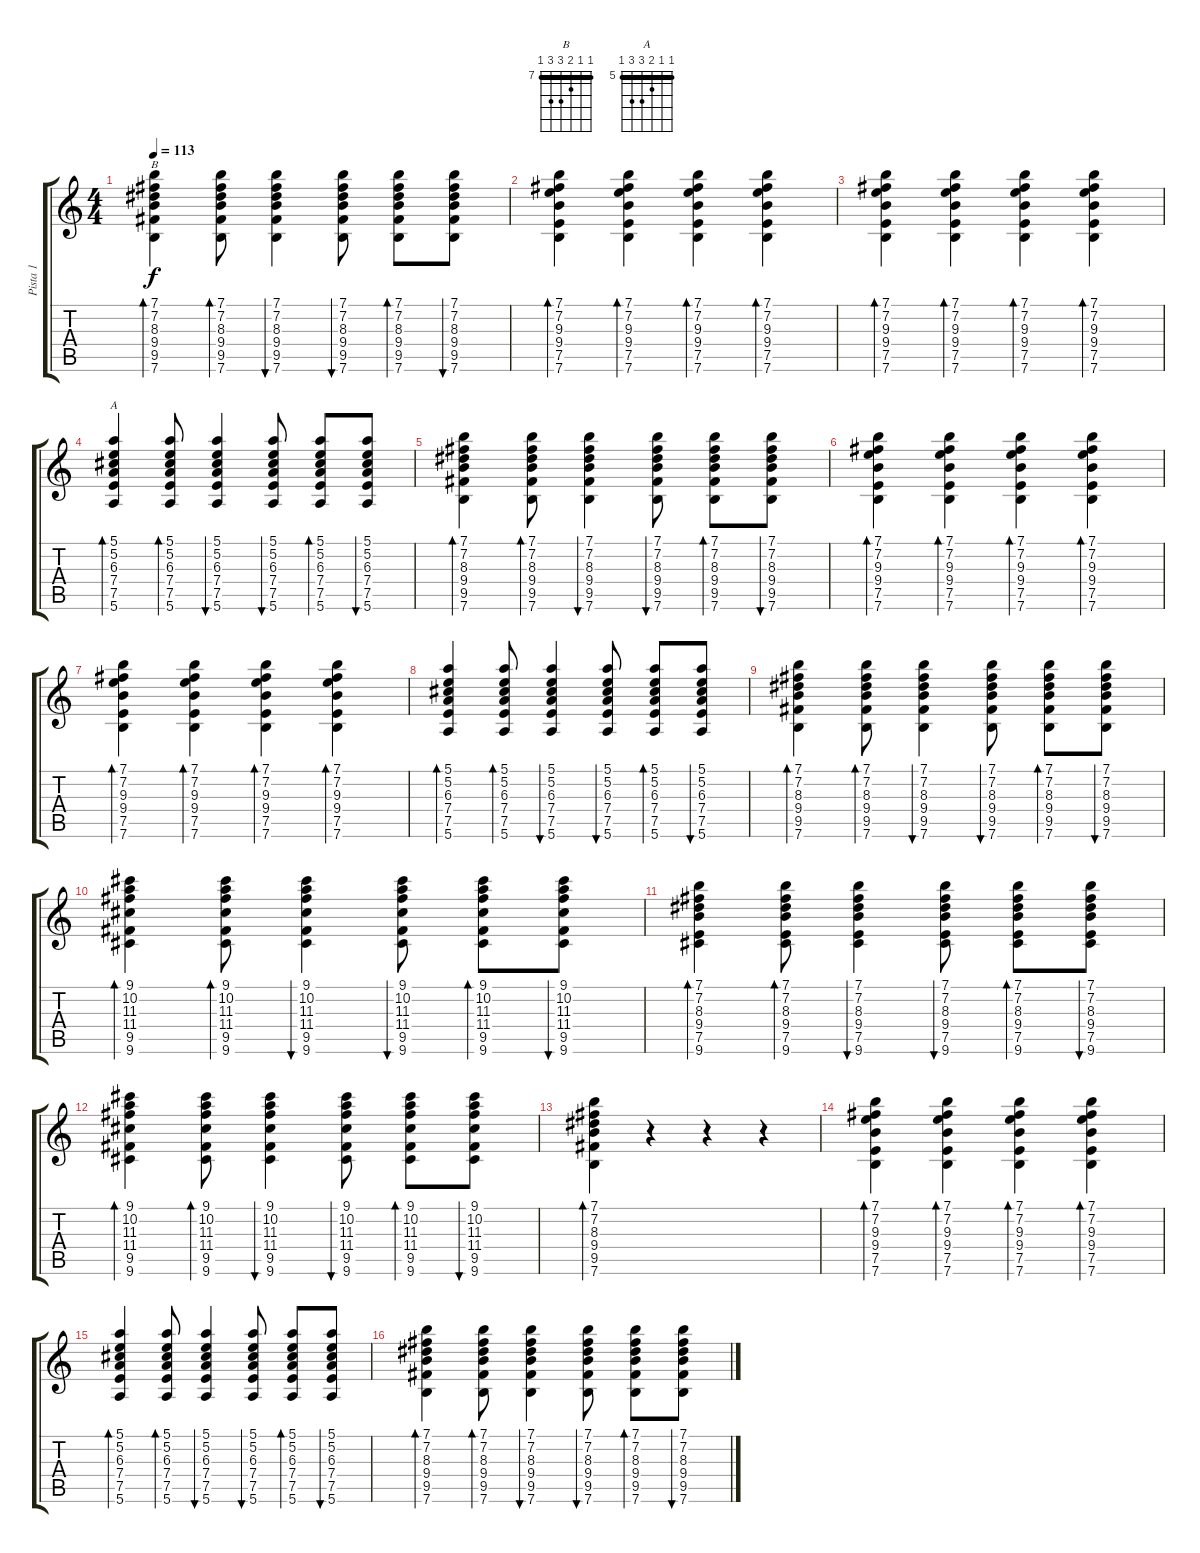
\track ("Pista 1" "Pista 1") {instrument acousticguitarsteel}
\staff {score tabs}
\tuning (E4 B3 G3 D3 A2 E2) {hide}
\chord ("B" 7 7 8 9 9 7) {firstfret 7 barre 7}
\chord ("A" 5 5 6 7 7 5) {firstfret 5 barre 5}
\ts (4 4)
\tempo 113
\clef g2
\ks c
(7.1 7.2 8.3 9.4 9.5 7.6).4{bd 60 ch "B" dy f} (7.1 7.2 8.3 9.4 9.5 7.6).8{bd 30} (7.1 7.2 8.3 9.4 9.5 7.6).4{bu 30} (7.1 7.2 8.3 9.4 9.5 7.6).8{bu 30} (7.1 7.2 8.3 9.4 9.5 7.6).8{bd 30} (7.1 7.2 8.3 9.4 9.5 7.6).8{bu 30} |
(7.1 7.2 9.3 9.4 7.5 7.6).4{bd 60} (7.1 7.2 9.3 9.4 7.5 7.6).4{bd 30} (7.1 7.2 9.3 9.4 7.5 7.6).4{bd 30} (7.1 7.2 9.3 9.4 7.5 7.6).4{bd 30} |
(7.1 7.2 9.3 9.4 7.5 7.6).4{bd 60} (7.1 7.2 9.3 9.4 7.5 7.6).4{bd 30} (7.1 7.2 9.3 9.4 7.5 7.6).4{bd 30} (7.1 7.2 9.3 9.4 7.5 7.6).4{bd 30} |
(5.1 5.2 6.3 7.4 7.5 5.6).4{bd 60 ch "A"} (5.1 5.2 6.3 7.4 7.5 5.6).8{bd 30} (5.1 5.2 6.3 7.4 7.5 5.6).4{bu 30} (5.1 5.2 6.3 7.4 7.5 5.6).8{bu 30} (5.1 5.2 6.3 7.4 7.5 5.6).8{bd 30} (5.1 5.2 6.3 7.4 7.5 5.6).8{bu 30} |
(7.1 7.2 8.3 9.4 9.5 7.6).4{bd 60} (7.1 7.2 8.3 9.4 9.5 7.6).8{bd 30} (7.1 7.2 8.3 9.4 9.5 7.6).4{bu 30} (7.1 7.2 8.3 9.4 9.5 7.6).8{bu 30} (7.1 7.2 8.3 9.4 9.5 7.6).8{bd 30} (7.1 7.2 8.3 9.4 9.5 7.6).8{bu 30} |
(7.1 7.2 9.3 9.4 7.5 7.6).4{bd 60} (7.1 7.2 9.3 9.4 7.5 7.6).4{bd 30} (7.1 7.2 9.3 9.4 7.5 7.6).4{bd 30} (7.1 7.2 9.3 9.4 7.5 7.6).4{bd 30} |
(7.1 7.2 9.3 9.4 7.5 7.6).4{bd 60} (7.1 7.2 9.3 9.4 7.5 7.6).4{bd 30} (7.1 7.2 9.3 9.4 7.5 7.6).4{bd 30} (7.1 7.2 9.3 9.4 7.5 7.6).4{bd 30} |
(5.1 5.2 6.3 7.4 7.5 5.6).4{bd 60} (5.1 5.2 6.3 7.4 7.5 5.6).8{bd 30} (5.1 5.2 6.3 7.4 7.5 5.6).4{bu 30} (5.1 5.2 6.3 7.4 7.5 5.6).8{bu 30} (5.1 5.2 6.3 7.4 7.5 5.6).8{bd 30} (5.1 5.2 6.3 7.4 7.5 5.6).8{bu 30} |
(7.1 7.2 8.3 9.4 9.5 7.6).4{bd 60} (7.1 7.2 8.3 9.4 9.5 7.6).8{bd 30} (7.1 7.2 8.3 9.4 9.5 7.6).4{bu 30} (7.1 7.2 8.3 9.4 9.5 7.6).8{bu 30} (7.1 7.2 8.3 9.4 9.5 7.6).8{bd 30} (7.1 7.2 8.3 9.4 9.5 7.6).8{bu 30} |
(9.1 10.2 11.3 11.4 9.5 9.6).4{bd 60} (9.1 10.2 11.3 11.4 9.5 9.6).8{bd 30} (9.1 10.2 11.3 11.4 9.5 9.6).4{bu 30} (9.1 10.2 11.3 11.4 9.5 9.6).8{bu 30} (9.1 10.2 11.3 11.4 9.5 9.6).8{bd 30} (9.1 10.2 11.3 11.4 9.5 9.6).8{bu 30} |
(7.1 7.2 8.3 9.4 7.5 9.6).4{bd 60} (7.1 7.2 8.3 9.4 7.5 9.6).8{bd 30} (7.1 7.2 8.3 9.4 7.5 9.6).4{bu 30} (7.1 7.2 8.3 9.4 7.5 9.6).8{bu 30} (7.1 7.2 8.3 9.4 7.5 9.6).8{bd 30} (7.1 7.2 8.3 9.4 7.5 9.6).8{bu 30} |
(9.1 10.2 11.3 11.4 9.5 9.6).4{bd 60} (9.1 10.2 11.3 11.4 9.5 9.6).8{bd 30} (9.1 10.2 11.3 11.4 9.5 9.6).4{bu 30} (9.1 10.2 11.3 11.4 9.5 9.6).8{bu 30} (9.1 10.2 11.3 11.4 9.5 9.6).8{bd 30} (9.1 10.2 11.3 11.4 9.5 9.6).8{bu 30} |
(7.1 7.2 8.3 9.4 9.5 7.6).4{bd 30} r.4 r.4 r.4 |
(7.1 7.2 9.3 9.4 7.5 7.6).4{bd 30} (7.1 7.2 9.3 9.4 7.5 7.6).4{bd 30} (7.1 7.2 9.3 9.4 7.5 7.6).4{bd 30} (7.1 7.2 9.3 9.4 7.5 7.6).4{bd 30} |
(5.1 5.2 6.3 7.4 7.5 5.6).4{bd 60} (5.1 5.2 6.3 7.4 7.5 5.6).8{bd 30} (5.1 5.2 6.3 7.4 7.5 5.6).4{bu 30} (5.1 5.2 6.3 7.4 7.5 5.6).8{bu 30} (5.1 5.2 6.3 7.4 7.5 5.6).8{bd 30} (5.1 5.2 6.3 7.4 7.5 5.6).8{bu 30} |
(7.1 7.2 8.3 9.4 9.5 7.6).4{bd 60} (7.1 7.2 8.3 9.4 9.5 7.6).8{bd 30} (7.1 7.2 8.3 9.4 9.5 7.6).4{bu 30} (7.1 7.2 8.3 9.4 9.5 7.6).8{bu 30} (7.1 7.2 8.3 9.4 9.5 7.6).8{bd 30} (7.1 7.2 8.3 9.4 9.5 7.6).8{bu 30}
